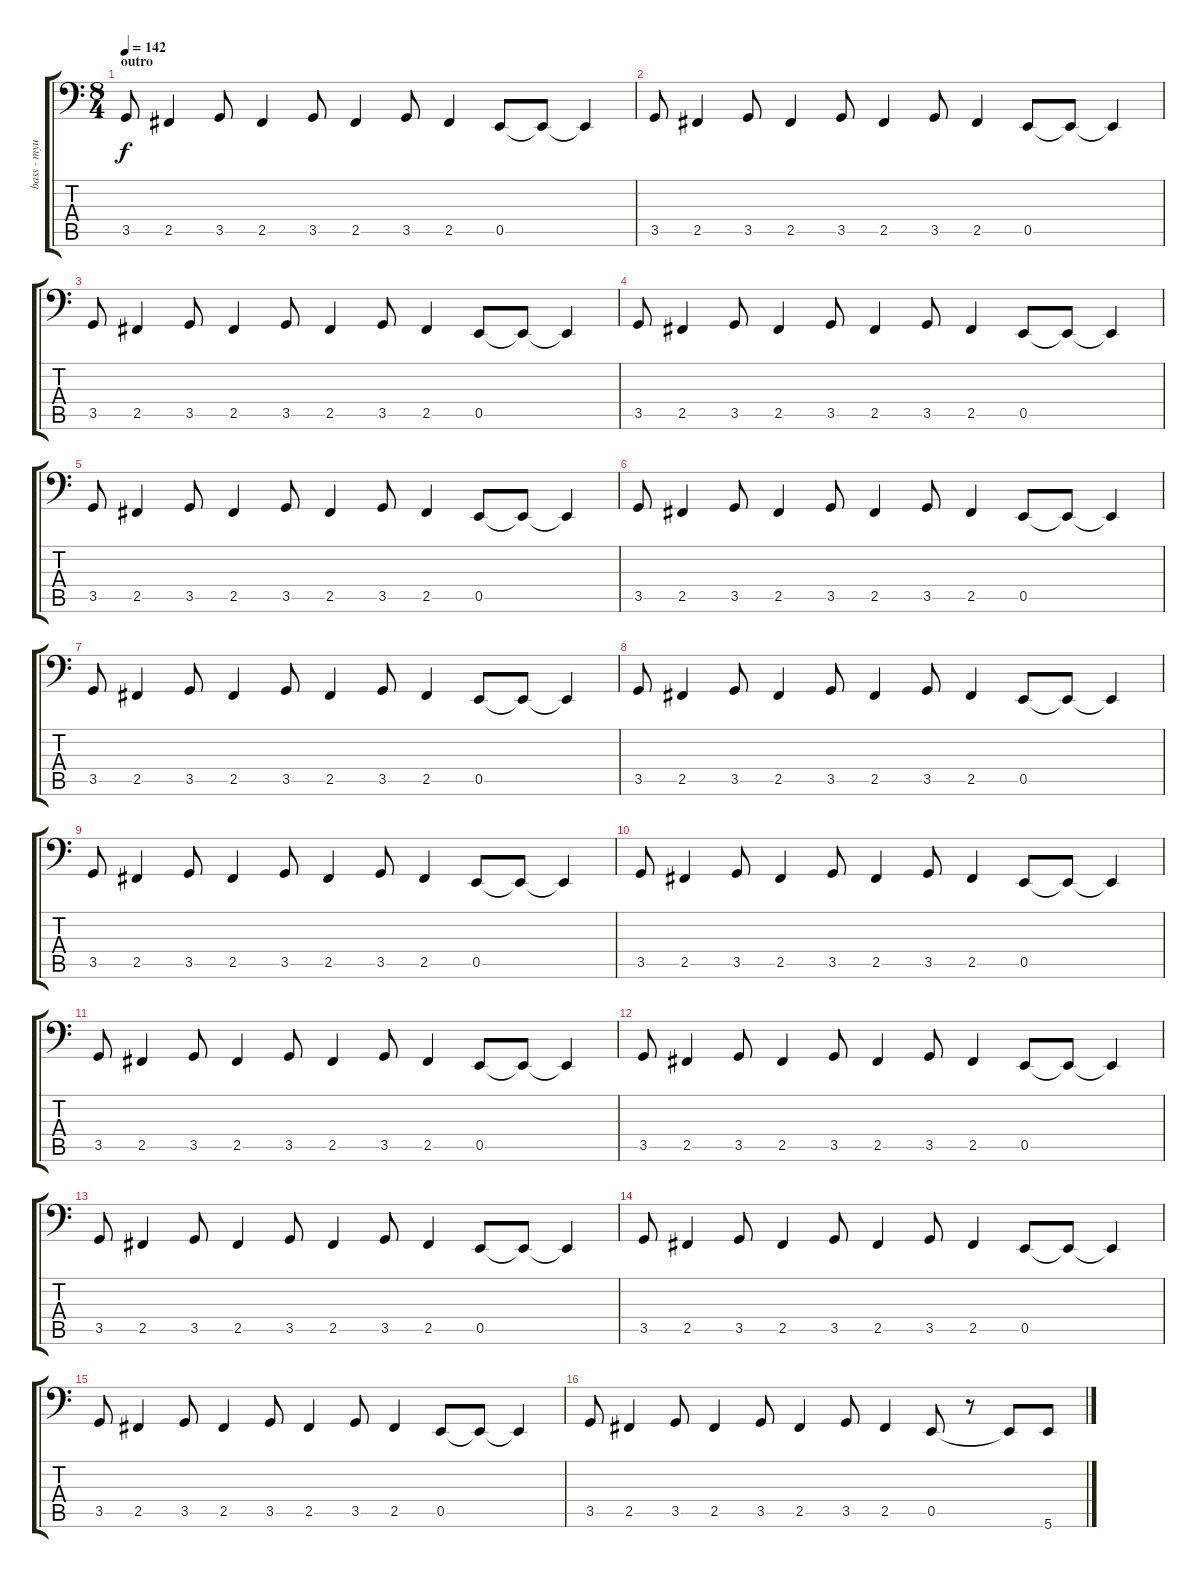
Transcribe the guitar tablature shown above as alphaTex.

\track ("bass - myung" "bass - myu") {instrument electricbassfinger}
\staff {score tabs}
\tuning (C3 G2 D2 A1 E1 B0) {hide}
\ts (8 4)
\section ("" "outro")
\tempo 142
\clef f4
\ks c
3.5.8{dy f} 2.5.4 3.5.8 2.5.4 3.5.8 2.5.4 3.5.8 2.5.4 0.5.8 0.5{t}.8 0.5{t}.4 |
3.5.8 2.5.4 3.5.8 2.5.4 3.5.8 2.5.4 3.5.8 2.5.4 0.5.8 0.5{t}.8 0.5{t}.4 |
3.5.8 2.5.4 3.5.8 2.5.4 3.5.8 2.5.4 3.5.8 2.5.4 0.5.8 0.5{t}.8 0.5{t}.4 |
3.5.8 2.5.4 3.5.8 2.5.4 3.5.8 2.5.4 3.5.8 2.5.4 0.5.8 0.5{t}.8 0.5{t}.4 |
3.5.8 2.5.4 3.5.8 2.5.4 3.5.8 2.5.4 3.5.8 2.5.4 0.5.8 0.5{t}.8 0.5{t}.4 |
3.5.8 2.5.4 3.5.8 2.5.4 3.5.8 2.5.4 3.5.8 2.5.4 0.5.8 0.5{t}.8 0.5{t}.4 |
3.5.8 2.5.4 3.5.8 2.5.4 3.5.8 2.5.4 3.5.8 2.5.4 0.5.8 0.5{t}.8 0.5{t}.4 |
3.5.8 2.5.4 3.5.8 2.5.4 3.5.8 2.5.4 3.5.8 2.5.4 0.5.8 0.5{t}.8 0.5{t}.4 |
3.5.8 2.5.4 3.5.8 2.5.4 3.5.8 2.5.4 3.5.8 2.5.4 0.5.8 0.5{t}.8 0.5{t}.4 |
3.5.8 2.5.4 3.5.8 2.5.4 3.5.8 2.5.4 3.5.8 2.5.4 0.5.8 0.5{t}.8 0.5{t}.4 |
3.5.8 2.5.4 3.5.8 2.5.4 3.5.8 2.5.4 3.5.8 2.5.4 0.5.8 0.5{t}.8 0.5{t}.4 |
3.5.8 2.5.4 3.5.8 2.5.4 3.5.8 2.5.4 3.5.8 2.5.4 0.5.8 0.5{t}.8 0.5{t}.4 |
3.5.8 2.5.4 3.5.8 2.5.4 3.5.8 2.5.4 3.5.8 2.5.4 0.5.8 0.5{t}.8 0.5{t}.4 |
3.5.8 2.5.4 3.5.8 2.5.4 3.5.8 2.5.4 3.5.8 2.5.4 0.5.8 0.5{t}.8 0.5{t}.4 |
3.5.8 2.5.4 3.5.8 2.5.4 3.5.8 2.5.4 3.5.8 2.5.4 0.5.8 0.5{t}.8 0.5{t}.4 |
3.5.8 2.5.4 3.5.8 2.5.4 3.5.8 2.5.4 3.5.8 2.5.4 0.5.8 r.8 0.5{t}.8 5.6{ss}.8
